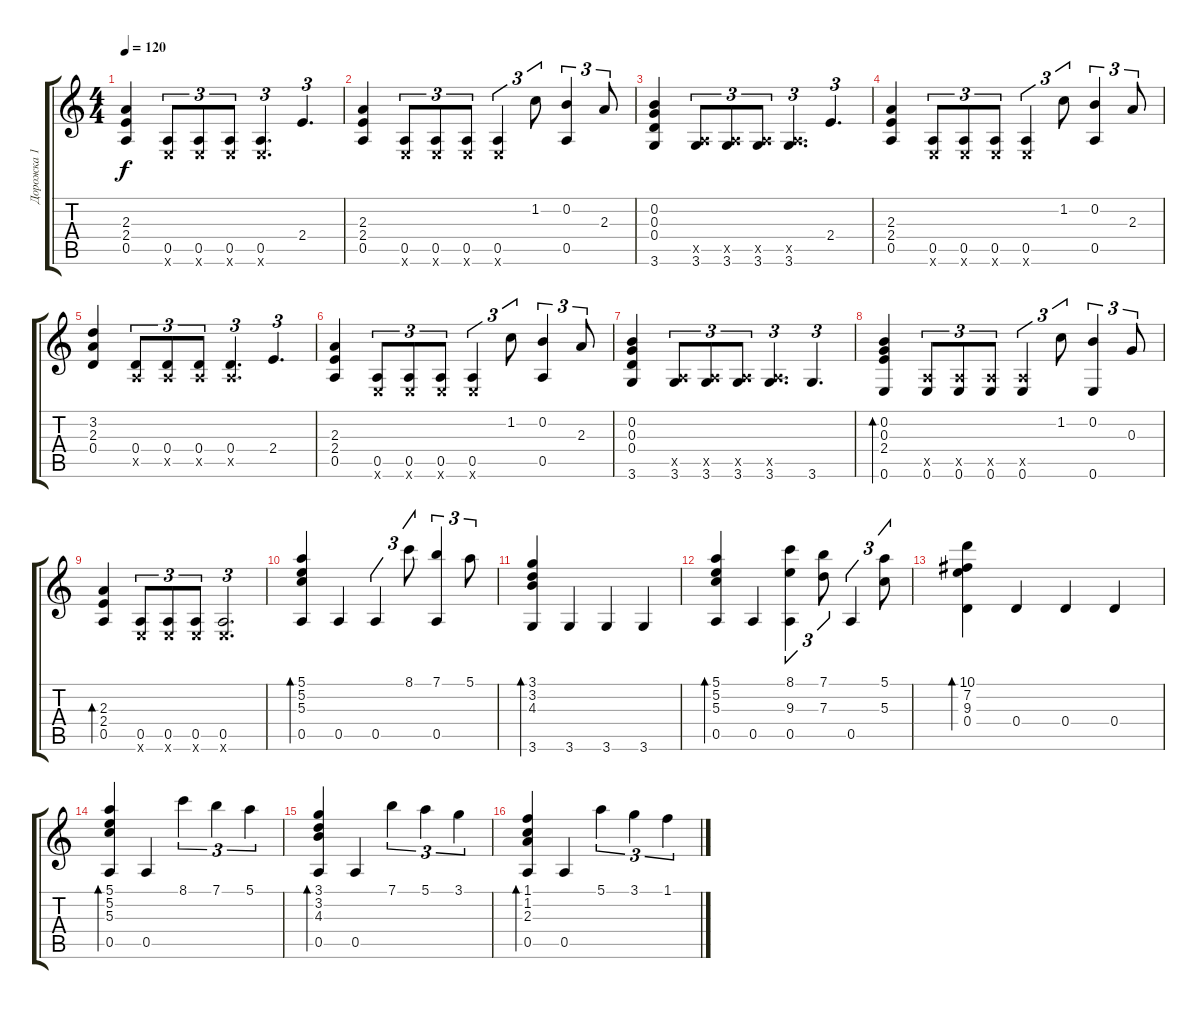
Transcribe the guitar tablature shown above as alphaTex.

\track ("Дорожка 1" "Дорожка 1") {instrument acousticguitarnylon}
\staff {score tabs}
\tuning (E4 B3 G3 D3 A2 E2) {hide}
\ts (4 4)
\tempo 120
\clef g2
\ks c
(2.3 2.4 0.5).4{dy f} (0.5 0.6{x}).8{tu (3 2)} (0.5 0.6{x}).8{tu (3 2)} (0.5 0.6{x}).8{tu (3 2)} (0.5 0.6{x}).4{d tu (3 2)} 2.4.4{d tu (3 2)} |
(2.3 2.4 0.5).4 (0.5 0.6{x}).8{tu (3 2)} (0.5 0.6{x}).8{tu (3 2)} (0.5 0.6{x}).8{tu (3 2)} (0.5 0.6{x}).4{tu (3 2)} 1.2.8{tu (3 2)} (0.2 0.5).4{tu (3 2)} 2.3.8{tu (3 2)} |
(0.2 0.3 0.4 3.6).4 (0.5{x} 3.6).8{tu (3 2)} (0.5{x} 3.6).8{tu (3 2)} (0.5{x} 3.6).8{tu (3 2)} (0.5{x} 3.6).4{d tu (3 2)} 2.4.4{d tu (3 2)} |
(2.3 2.4 0.5).4 (0.5 0.6{x}).8{tu (3 2)} (0.5 0.6{x}).8{tu (3 2)} (0.5 0.6{x}).8{tu (3 2)} (0.5 0.6{x}).4{tu (3 2)} 1.2.8{tu (3 2)} (0.2 0.5).4{tu (3 2)} 2.3.8{tu (3 2)} |
(3.2 2.3 0.4).4 (0.4 0.5{x}).8{tu (3 2)} (0.4 0.5{x}).8{tu (3 2)} (0.4 0.5{x}).8{tu (3 2)} (0.4 0.5{x}).4{d tu (3 2)} 2.4.4{d tu (3 2)} |
(2.3 2.4 0.5).4 (0.5 0.6{x}).8{tu (3 2)} (0.5 0.6{x}).8{tu (3 2)} (0.5 0.6{x}).8{tu (3 2)} (0.5 0.6{x}).4{tu (3 2)} 1.2.8{tu (3 2)} (0.2 0.5).4{tu (3 2)} 2.3.8{tu (3 2)} |
(0.2 0.3 0.4 3.6).4 (0.5{x} 3.6).8{tu (3 2)} (0.5{x} 3.6).8{tu (3 2)} (0.5{x} 3.6).8{tu (3 2)} (0.5{x} 3.6).4{d tu (3 2)} 3.6.4{d tu (3 2)} |
(0.2 0.3 2.4 0.6).4{bd 60} (0.5{x} 0.6).8{tu (3 2)} (0.5{x} 0.6).8{tu (3 2)} (0.5{x} 0.6).8{tu (3 2)} (0.5{x} 0.6).4{tu (3 2)} 1.2.8{tu (3 2)} (0.2 0.6).4{tu (3 2)} 0.3.8{tu (3 2)} |
(2.3 2.4 0.5).4{bd 60} (0.5 0.6{x}).8{tu (3 2)} (0.5 0.6{x}).8{tu (3 2)} (0.5 0.6{x}).8{tu (3 2)} (0.5 0.6{x}).2{d tu (3 2)} |
(5.1 5.2 5.3 0.5).4{bd 60} 0.5.4 0.5.4{tu (3 2)} 8.1.8{tu (3 2)} (7.1 0.5).4{tu (3 2)} 5.1.8{tu (3 2)} |
(3.1 3.2 4.3 3.6).4{bd 60} 3.6.4 3.6.4 3.6.4 |
(5.1 5.2 5.3 0.5).4{bd 60} 0.5.4 (8.1 9.3 0.5).4{tu (3 2)} (7.1 7.3).8{tu (3 2)} 0.5.4{tu (3 2)} (5.1 5.3).8{tu (3 2)} |
(10.1 7.2 9.3 0.4).4{bd 60} 0.4.4 0.4.4 0.4.4 |
(5.1 5.2 5.3 0.5).4{bd 60} 0.5.4 8.1.4{tu (3 2)} 7.1.4{tu (3 2)} 5.1.4{tu (3 2)} |
(3.1 3.2 4.3 0.5).4{bd 60} 0.5.4 7.1.4{tu (3 2)} 5.1.4{tu (3 2)} 3.1.4{tu (3 2)} |
(1.1 1.2 2.3 0.5).4{bd 60} 0.5.4 5.1.4{tu (3 2)} 3.1.4{tu (3 2)} 1.1.4{tu (3 2)}
